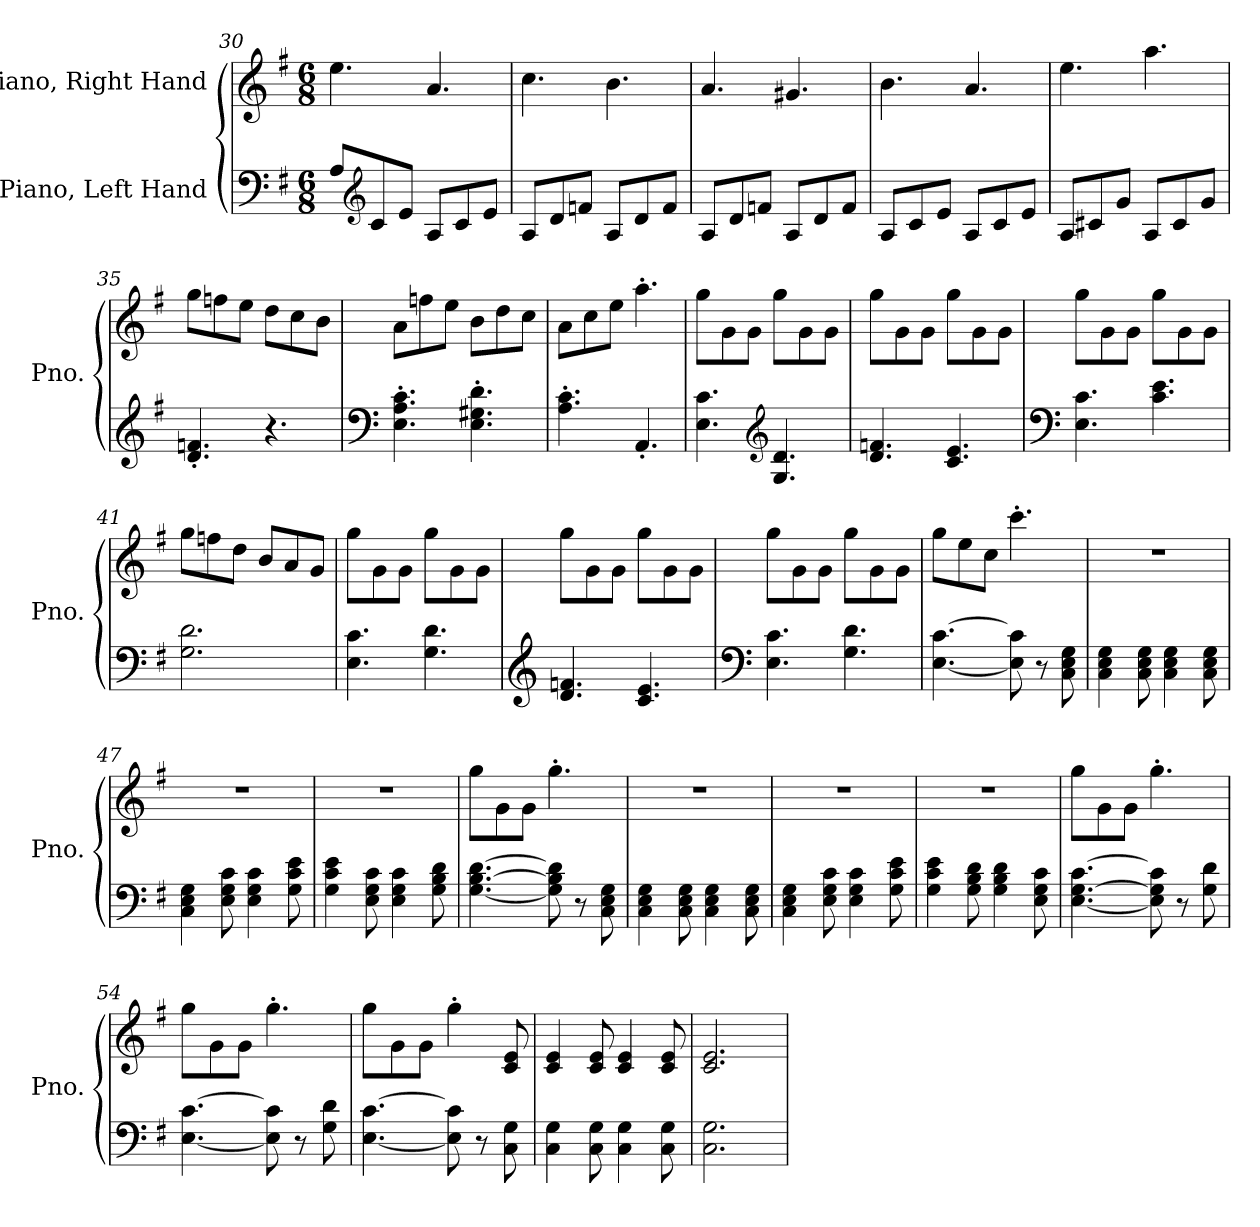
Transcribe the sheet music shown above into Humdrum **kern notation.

**kern	**kern
*part2	*part1
*staff2	*staff1
*I"Piano, Left Hand	*I"Piano, Right Hand
*I'Pno.	*I'Pno.
!!LO:LB:g=z
*clefF4	*clefG2
*k[f#]	*k[f#]
*M6/8	*M6/8
=30	=30
8A/L	4.ee\
*clefG2	*
8c/	.
8e/J	.
8A/L	4.a/
8c/	.
8e/J	.
=31	=31
8A/L	4.cc\
8d/	.
8fn/J	.
8A/L	4.b\
8d/	.
8f/J	.
=32	=32
8A/L	4.a/
8d/	.
8fn/J	.
8A/L	4.g#X/
8d/	.
8f/J	.
=33	=33
8A/L	4.b\
8c/	.
8e/J	.
8A/L	4.a/
8c/	.
8e/J	.
=34	=34
8A/L	4.ee\
8c#X/	.
8g/J	.
8A/L	4.aa\
8c#/	.
8g/J	.
!!LO:PB:g=z
=35	=35
4.d/' 4.fn/'	8gg\L
.	8ffn\
.	8ee\J
4.r	8dd\L
.	8cc\
.	8b\J
=36	=36
*clefF4	*
4.E\' 4.A\' 4.c\'	8a\L
.	8ffn\
.	8ee\J
4.E\' 4.G#X\' 4.d\'	8b\L
.	8dd\
.	8cc\J
=37	=37
4.A\' 4.c\'	8a\L
.	8cc\
.	8ee\J
4.AA'/	4.aa'\
=38	=38
4.E\ 4.c\	8gg\L
.	8g\
.	8g\J
*clefG2	*
4.G/ 4.d/	8gg\L
.	8g\
.	8g\J
=39	=39
4.d/ 4.fn/	8gg\L
.	8g\
.	8g\J
4.c/ 4.e/	8gg\L
.	8g\
.	8g\J
!!LO:LB:g=z
=40	=40
*clefF4	*
4.E\ 4.c\	8gg\L
.	8g\
.	8g\J
4.c\ 4.e\	8gg\L
.	8g\
.	8g\J
=41	=41
2.G\ 2.d\	8gg\L
.	8ffn\
.	8dd\J
.	8b/L
.	8a/
.	8g/J
=42	=42
4.E\ 4.c\	8gg\L
.	8g\
.	8g\J
4.G\ 4.d\	8gg\L
.	8g\
.	8g\J
=43	=43
*clefG2	*
4.d/ 4.fn/	8gg\L
.	8g\
.	8g\J
4.c/ 4.e/	8gg\L
.	8g\
.	8g\J
=44	=44
*clefF4	*
4.E\ 4.c\	8gg\L
.	8g\
.	8g\J
4.G\ 4.d\	8gg\L
.	8g\
.	8g\J
!!LO:LB:g=z
=45	=45
[4.E\ [4.c\	8gg\L
.	8ee\
.	8cc\J
8E\] 8c\]	4.ccc'\
8r	.
8C\ 8E\ 8G\	.
=46	=46
4C\ 4E\ 4G\	2.r
8C\ 8E\ 8G\	.
4C\ 4E\ 4G\	.
8C\ 8E\ 8G\	.
=47	=47
4C\ 4E\ 4G\	2.r
8E\ 8G\ 8c\	.
4E\ 4G\ 4c\	.
8G\ 8c\ 8e\	.
=48	=48
4G\ 4c\ 4e\	2.r
8E\ 8G\ 8c\	.
4E\ 4G\ 4c\	.
8G\ 8B\ 8d\	.
=49	=49
[4.G\ [4.B\ [4.d\	8gg\L
.	8g\
.	8g\J
8G\] 8B\] 8d\]	4.gg'\
8r	.
8C\ 8E\ 8G\	.
=50	=50
4C\ 4E\ 4G\	2.r
8C\ 8E\ 8G\	.
4C\ 4E\ 4G\	.
8C\ 8E\ 8G\	.
=51	=51
4C\ 4E\ 4G\	2.r
8E\ 8G\ 8c\	.
4E\ 4G\ 4c\	.
8G\ 8c\ 8e\	.
!!LO:LB:g=z
=52	=52
4G\ 4c\ 4e\	2.r
8G\ 8B\ 8d\	.
4G\ 4B\ 4d\	.
8E\ 8G\ 8c\	.
=53	=53
[4.E\ [4.G\ [4.c\	8gg\L
.	8g\
.	8g\J
8E\] 8G\] 8c\]	4.gg'\
8r	.
8G\ 8d\	.
=54	=54
[4.E\ [4.c\	8gg\L
.	8g\
.	8g\J
8E\] 8c\]	4.gg'\
8r	.
8G\ 8d\	.
=55	=55
[4.E\ [4.c\	8gg\L
.	8g\
.	8g\J
8E\] 8c\]	4gg'\
8r	.
8C\ 8G\	8c/ 8e/
=56	=56
4C\ 4G\	4c/ 4e/
8C\ 8G\	8c/ 8e/
4C\ 4G\	4c/ 4e/
8C\ 8G\	8c/ 8e/
=57	=57
2.C\ 2.G\	2.c/ 2.e/
=	=
*-	*-
